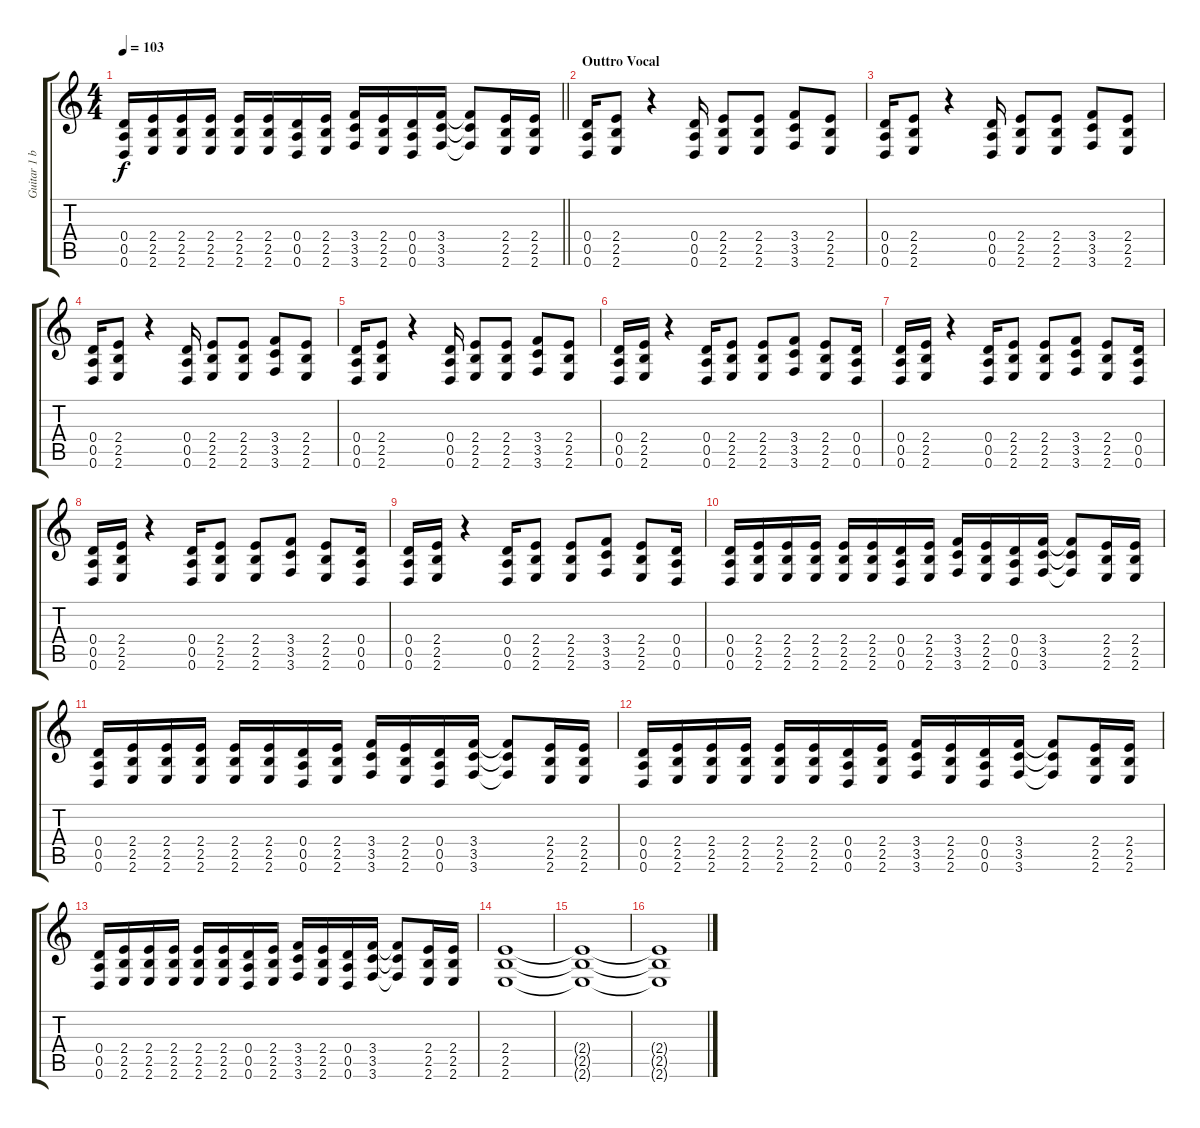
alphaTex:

\track ("Guitar 1 b" "Guitar 1 b") {instrument overdrivenguitar}
\staff {score tabs}
\tuning (E4 B3 G3 D3 A2 D2) {hide}
\ts (4 4)
\tempo 103
\clef g2
\barLineRight lightlight
\ks c
(0.4 0.5 0.6).16{dy f} (2.4 2.5 2.6).16 (2.4 2.5 2.6).16 (2.4 2.5 2.6).16 (2.4 2.5 2.6).16 (2.4 2.5 2.6).16 (0.4 0.5 0.6).16 (2.4 2.5 2.6).16 (3.4 3.5 3.6).16 (2.4 2.5 2.6).16 (0.4 0.5 0.6).16 (3.4 3.5 3.6).16 (3.4{t} 3.5{t} 3.6{t}).8 (2.4 2.5 2.6).16 (2.4 2.5 2.6).16 |
\section ("" "Outtro Vocal")
(0.4 0.5 0.6).16 (2.4 2.5 2.6).8 r.4 (0.4 0.5 0.6).16 (2.4 2.5 2.6).8 (2.4 2.5 2.6).8 (3.4 3.5 3.6).8 (2.4 2.5 2.6).8 |
(0.4 0.5 0.6).16 (2.4 2.5 2.6).8 r.4 (0.4 0.5 0.6).16 (2.4 2.5 2.6).8 (2.4 2.5 2.6).8 (3.4 3.5 3.6).8 (2.4 2.5 2.6).8 |
(0.4 0.5 0.6).16 (2.4 2.5 2.6).8 r.4 (0.4 0.5 0.6).16 (2.4 2.5 2.6).8 (2.4 2.5 2.6).8 (3.4 3.5 3.6).8 (2.4 2.5 2.6).8 |
(0.4 0.5 0.6).16 (2.4 2.5 2.6).8 r.4 (0.4 0.5 0.6).16 (2.4 2.5 2.6).8 (2.4 2.5 2.6).8 (3.4 3.5 3.6).8 (2.4 2.5 2.6).8 |
(0.4 0.5 0.6).16 (2.4 2.5 2.6).16 r.4 (0.4 0.5 0.6).16 (2.4 2.5 2.6).8 (2.4 2.5 2.6).8 (3.4 3.5 3.6).8 (2.4 2.5 2.6).8 (0.4 0.5 0.6).16 |
(0.4 0.5 0.6).16 (2.4 2.5 2.6).16 r.4 (0.4 0.5 0.6).16 (2.4 2.5 2.6).8 (2.4 2.5 2.6).8 (3.4 3.5 3.6).8 (2.4 2.5 2.6).8 (0.4 0.5 0.6).16 |
(0.4 0.5 0.6).16 (2.4 2.5 2.6).16 r.4 (0.4 0.5 0.6).16 (2.4 2.5 2.6).8 (2.4 2.5 2.6).8 (3.4 3.5 3.6).8 (2.4 2.5 2.6).8 (0.4 0.5 0.6).16 |
(0.4 0.5 0.6).16 (2.4 2.5 2.6).16 r.4 (0.4 0.5 0.6).16 (2.4 2.5 2.6).8 (2.4 2.5 2.6).8 (3.4 3.5 3.6).8 (2.4 2.5 2.6).8 (0.4 0.5 0.6).16 |
(0.4 0.5 0.6).16 (2.4 2.5 2.6).16 (2.4 2.5 2.6).16 (2.4 2.5 2.6).16 (2.4 2.5 2.6).16 (2.4 2.5 2.6).16 (0.4 0.5 0.6).16 (2.4 2.5 2.6).16 (3.4 3.5 3.6).16 (2.4 2.5 2.6).16 (0.4 0.5 0.6).16 (3.4 3.5 3.6).16 (3.4{t} 3.5{t} 3.6{t}).8 (2.4 2.5 2.6).16 (2.4 2.5 2.6).16 |
(0.4 0.5 0.6).16 (2.4 2.5 2.6).16 (2.4 2.5 2.6).16 (2.4 2.5 2.6).16 (2.4 2.5 2.6).16 (2.4 2.5 2.6).16 (0.4 0.5 0.6).16 (2.4 2.5 2.6).16 (3.4 3.5 3.6).16 (2.4 2.5 2.6).16 (0.4 0.5 0.6).16 (3.4 3.5 3.6).16 (3.4{t} 3.5{t} 3.6{t}).8 (2.4 2.5 2.6).16 (2.4 2.5 2.6).16 |
(0.4 0.5 0.6).16 (2.4 2.5 2.6).16 (2.4 2.5 2.6).16 (2.4 2.5 2.6).16 (2.4 2.5 2.6).16 (2.4 2.5 2.6).16 (0.4 0.5 0.6).16 (2.4 2.5 2.6).16 (3.4 3.5 3.6).16 (2.4 2.5 2.6).16 (0.4 0.5 0.6).16 (3.4 3.5 3.6).16 (3.4{t} 3.5{t} 3.6{t}).8 (2.4 2.5 2.6).16 (2.4 2.5 2.6).16 |
(0.4 0.5 0.6).16 (2.4 2.5 2.6).16 (2.4 2.5 2.6).16 (2.4 2.5 2.6).16 (2.4 2.5 2.6).16 (2.4 2.5 2.6).16 (0.4 0.5 0.6).16 (2.4 2.5 2.6).16 (3.4 3.5 3.6).16 (2.4 2.5 2.6).16 (0.4 0.5 0.6).16 (3.4 3.5 3.6).16 (3.4{t} 3.5{t} 3.6{t}).8 (2.4 2.5 2.6).16 (2.4 2.5 2.6).16 |
(2.4 2.5 2.6).1 |
(2.4{t} 2.5{t} 2.6{t}).1 |
(2.4{t} 2.5{t} 2.6{t}).1
